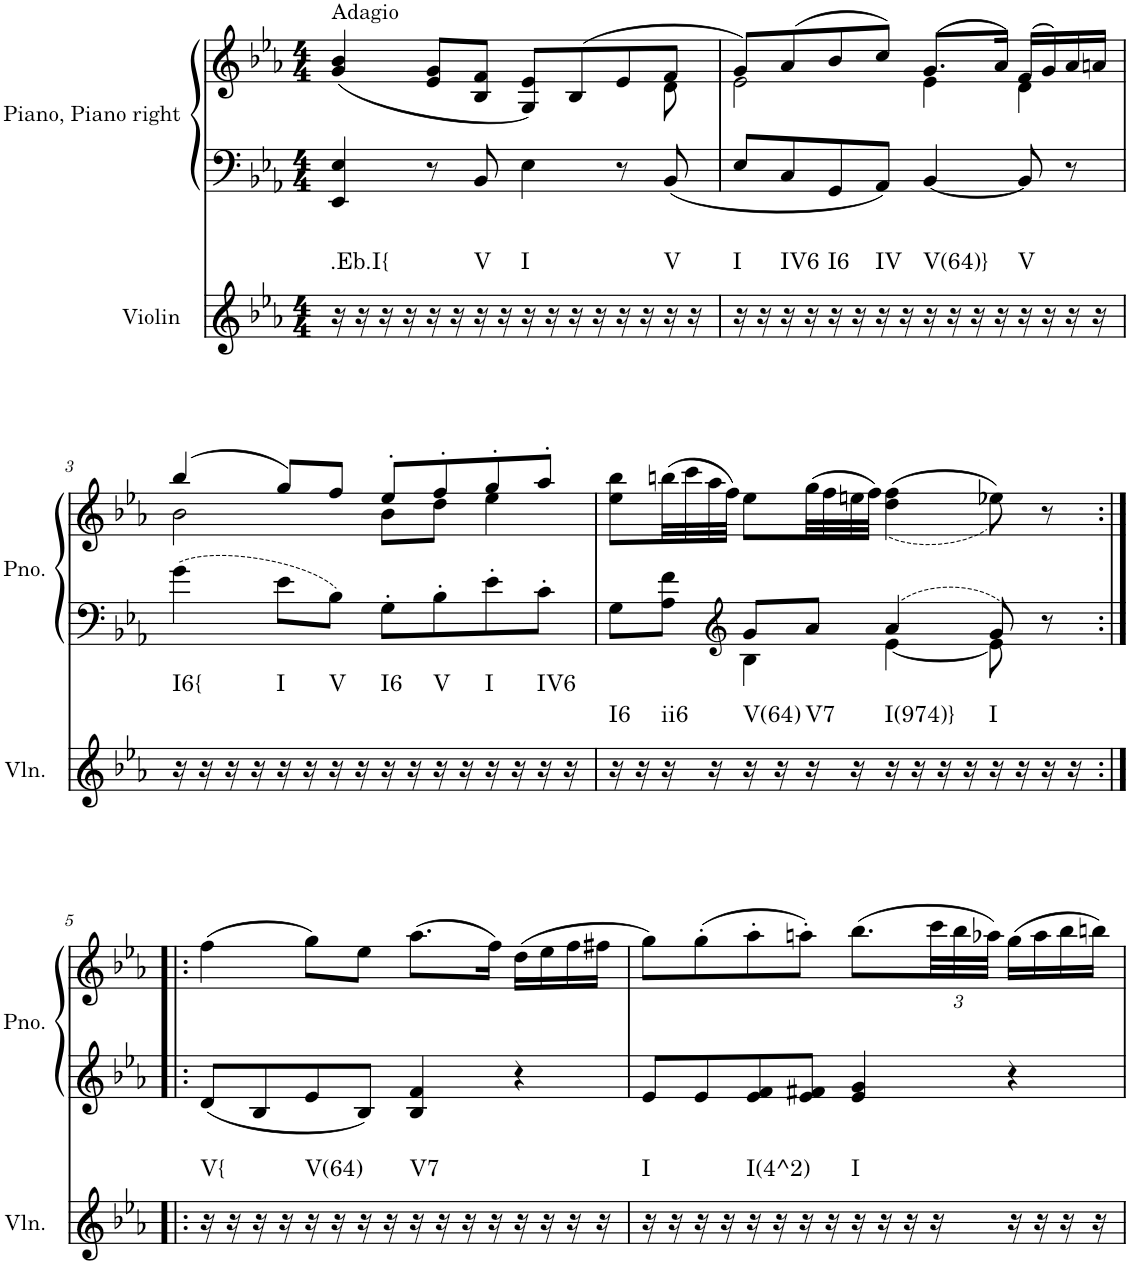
**kern	**harte	**kern	**kern
*part2	*part2	*part1	*part1
*staff3	*	*staff2	*staff1
*I"Violin	*	*I"Piano, Piano right	*
*I'Vln.	*	*I'Pno.	*
*clefG2	*	*clefF4	*clefG2
*k[b-e-a-]	*	*k[b-e-a-]	*k[b-e-a-]
*M4/4	*	*M4/4	*M4/4
=1	=1	=1	=1
*	*	*	*^
!	!LO:H:kt=.Eb.I{	!	!LO:TX:a:t=Adagio	!
16r	N	4EE-/ 4E-/	(<4g/ 4b-/	2..ryy
16r	.	.	.	.
16r	.	.	.	.
16r	.	.	.	.
16r	.	8r	8e-/ 8g/L	.
16r	.	.	.	.
!	!LO:H:kt=V	!	!	!
16r	N	8BB-/	8B-/ 8f/J	.
16r	.	.	.	.
!	!LO:H:kt=I	!	!	!
16r	N	4E-\	8G/ 8e-/L)	.
16r	.	.	.	.
16r	.	.	(>8B-/	.
16r	.	.	.	.
16r	.	8r	8e-/	.
16r	.	.	.	.
!	!LO:H:kt=V	!	!	!
16r	N	8BB-/	8f/J	8d\
16r	.	.	.	.
=2	=2	=2	=2	=2
!	!LO:H:kt=I	!	!	!
16r	N	8E-/L	8g/L)	2e-\
16r	.	.	.	.
!	!LO:H:kt=IV6	!	!	!
16r	N	8C/	(8a-/	.
16r	.	.	.	.
!	!LO:H:kt=I6	!	!	!
16r	N	8GG/	8b-/	.
16r	.	.	.	.
!	!LO:H:kt=IV	!	!	!
16r	N	8AA-/J	8cc/J)	.
16r	.	.	.	.
!	!LO:H:kt=V(64)}	!	!	!
16r	N	[4BB-/	(8.g/L	4e-\
16r	.	.	.	.
16r	.	.	.	.
16r	.	.	16a-/Jk)	.
!	!LO:H:kt=V	!	!	!
16r	N	8BB-/]	(16f/LL	4d\
16r	.	.	16g/)	.
16r	.	8r	16a-/	.
16r	.	.	16an/JJ	.
!!LO:LB:g=z	!!
=3	=3	=3	=3	=3
!	!LO:H:kt=I6{	!	!	!
16r	N	4g\	(4bb-/	2b-\
16r	.	.	.	.
16r	.	.	.	.
16r	.	.	.	.
!	!LO:H:kt=I	!	!	!
16r	N	8e-\L	8gg/L)	.
16r	.	.	.	.
!	!LO:H:kt=V	!	!	!
16r	N	8B-\J	8ff/J	.
16r	.	.	.	.
!	!LO:H:kt=I6	!	!	!
16r	N	8G'\L	8ee-'/L	8b-\L
16r	.	.	.	.
!	!LO:H:kt=V	!	!	!
16r	N	8B-'\	8ff'/	8dd\J
16r	.	.	.	.
!	!LO:H:kt=I	!	!	!
16r	N	8e-'\	8gg'/	4ee-\
16r	.	.	.	.
!	!LO:H:kt=IV6	!	!	!
16r	N	8c'\J	8aa-'/J	.
16r	.	.	.	.
*	*	*	*v	*v
=4	=4	=4	=4
*	*	*^	*
!	!LO:H:kt=I6	!	!	!
16r	N	8G\L	4ryy	8ee-\ 8bb-\L
16r	.	.	.	.
!	!LO:H:kt=ii6	!	!	!
16r	N	8A-\ 8f\J	.	(32bbn\LL
.	.	.	.	32ccc\
16r	.	.	.	32aa-\
.	.	.	.	32ff\JJJ)
*	*	*clefG2	*	*
!	!LO:H:kt=V(64)	!	!	!
16r	N	8g/L	4B-\	8ee-\L
16r	.	.	.	.
!	!LO:H:kt=V7	!	!	!
16r	N	8a-/J	.	(32gg\LL
.	.	.	.	32ff\
16r	.	.	.	32een\
.	.	.	.	32ff\JJJ)
!	!LO:H:kt=I(974)}	!	!	!
16r	N	4a-/	[4e-\	((<4dd\ 4ff\
16r	.	.	.	.
16r	.	.	.	.
16r	.	.	.	.
!	!LO:H:kt=I	!	!	!
16r	N	8g/	8e-\]	8ee-X\))
16r	.	.	.	.
16r	.	8r	8ryy	8r
16r	.	.	.	.
*	*	*v	*v	*
!!LO:LB:g=z
=5:|!|:	=5:|!|:	=5:|!|:	=5:|!|:
!	!LO:H:kt=V{	!	!
16r	N	8d/L	(4ff\
16r	.	.	.
16r	.	8B-/	.
16r	.	.	.
!	!LO:H:kt=V(64)	!	!
16r	N	8e-/	8gg\L)
16r	.	.	.
16r	.	8B-/J	8ee-\J
16r	.	.	.
!	!LO:H:kt=V7	!	!
16r	N	4B-/ 4f/	(8.aa-\L
16r	.	.	.
16r	.	.	.
16r	.	.	16ff\Jk)
16r	.	4r	(16dd\LL
16r	.	.	16ee-\
16r	.	.	16ff\
16r	.	.	16ff#X\JJ
=6	=6	=6	=6
!	!LO:H:kt=I	!	!
16r	N	8e-/L	8gg\L)
16r	.	.	.
16r	.	8e-/	(8gg'\
16r	.	.	.
!	!LO:H:kt=I(4^2)	!	!
16r	N	8e-/ 8f/	8aa-'\
16r	.	.	.
16r	.	8e-/ 8f#X/J	8aan'\J)
16r	.	.	.
!	!LO:H:kt=I	!	!
16r	N	4e-/ 4g/	(8.bb-\L
16r	.	.	.
16r	.	.	.
*	*	*	*Xbrackettup
16r	.	.	48ccc\LL
.	.	.	48bb-\
.	.	.	48aa-X\JJJ)
16r	.	4r	(16gg\LL
16r	.	.	16aa-\
16r	.	.	16bb-\
16r	.	.	16bbn\JJ)
=	=	=	=
*-	*-	*-	*-
